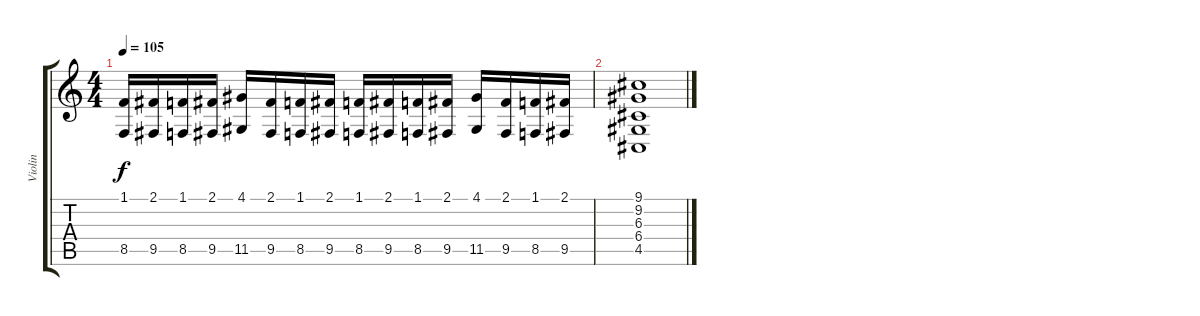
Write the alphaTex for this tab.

\track ("Violin" "Violin") {instrument violin}
\staff {score tabs}
\tuning (E4 B3 G3 D3 A2 E2) {hide}
\ts (4 4)
\tempo 105
\clef g2
\ks c
(1.1 8.5).16{dy f} (2.1 9.5).16 (1.1 8.5).16 (2.1 9.5).16 (4.1 11.5).16 (2.1 9.5).16 (1.1 8.5).16 (2.1 9.5).16 (1.1 8.5).16 (2.1 9.5).16 (1.1 8.5).16 (2.1 9.5).16 (4.1 11.5).16 (2.1 9.5).16 (1.1 8.5).16 (2.1 9.5).16 |
(9.1 9.2 6.3 6.4 4.5).1
